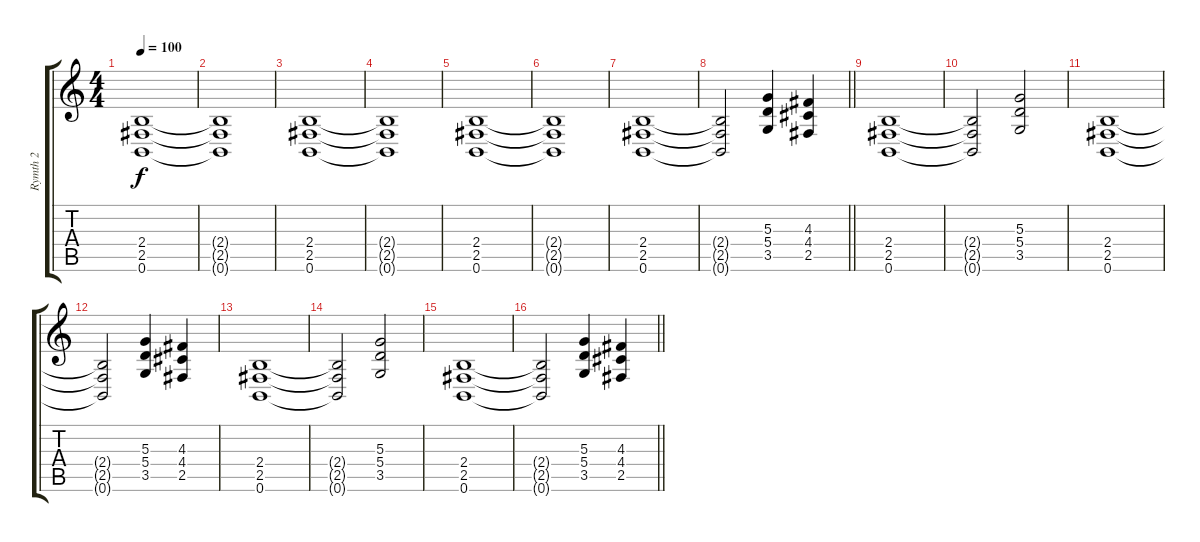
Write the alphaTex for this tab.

\track ("Rymth 2" "Rymth 2") {instrument overdrivenguitar}
\staff {score tabs}
\tuning (B3 Gb3 D3 A2 E2 B1) {hide}
\ts (4 4)
\tempo 100
\clef g2
\ks c
(2.4 2.5 0.6).1{dy f} |
(2.4{t} 2.5{t} 0.6{t}).1 |
(2.4 2.5 0.6).1 |
(2.4{t} 2.5{t} 0.6{t}).1 |
(2.4 2.5 0.6).1 |
(2.4{t} 2.5{t} 0.6{t}).1 |
(2.4 2.5 0.6).1 |
\barLineRight lightlight
(2.4{t} 2.5{t} 0.6{t}).2 (5.3 5.4 3.5).4 (4.3 4.4 2.5).4 |
(2.4 2.5 0.6).1 |
(2.4{t} 2.5{t} 0.6{t}).2 (5.3 5.4 3.5).2 |
(2.4 2.5 0.6).1 |
(2.4{t} 2.5{t} 0.6{t}).2 (5.3 5.4 3.5).4 (4.3 4.4 2.5).4 |
(2.4 2.5 0.6).1 |
(2.4{t} 2.5{t} 0.6{t}).2 (5.3 5.4 3.5).2 |
(2.4 2.5 0.6).1 |
\barLineRight lightlight
(2.4{t} 2.5{t} 0.6{t}).2 (5.3 5.4 3.5).4 (4.3 4.4 2.5).4
